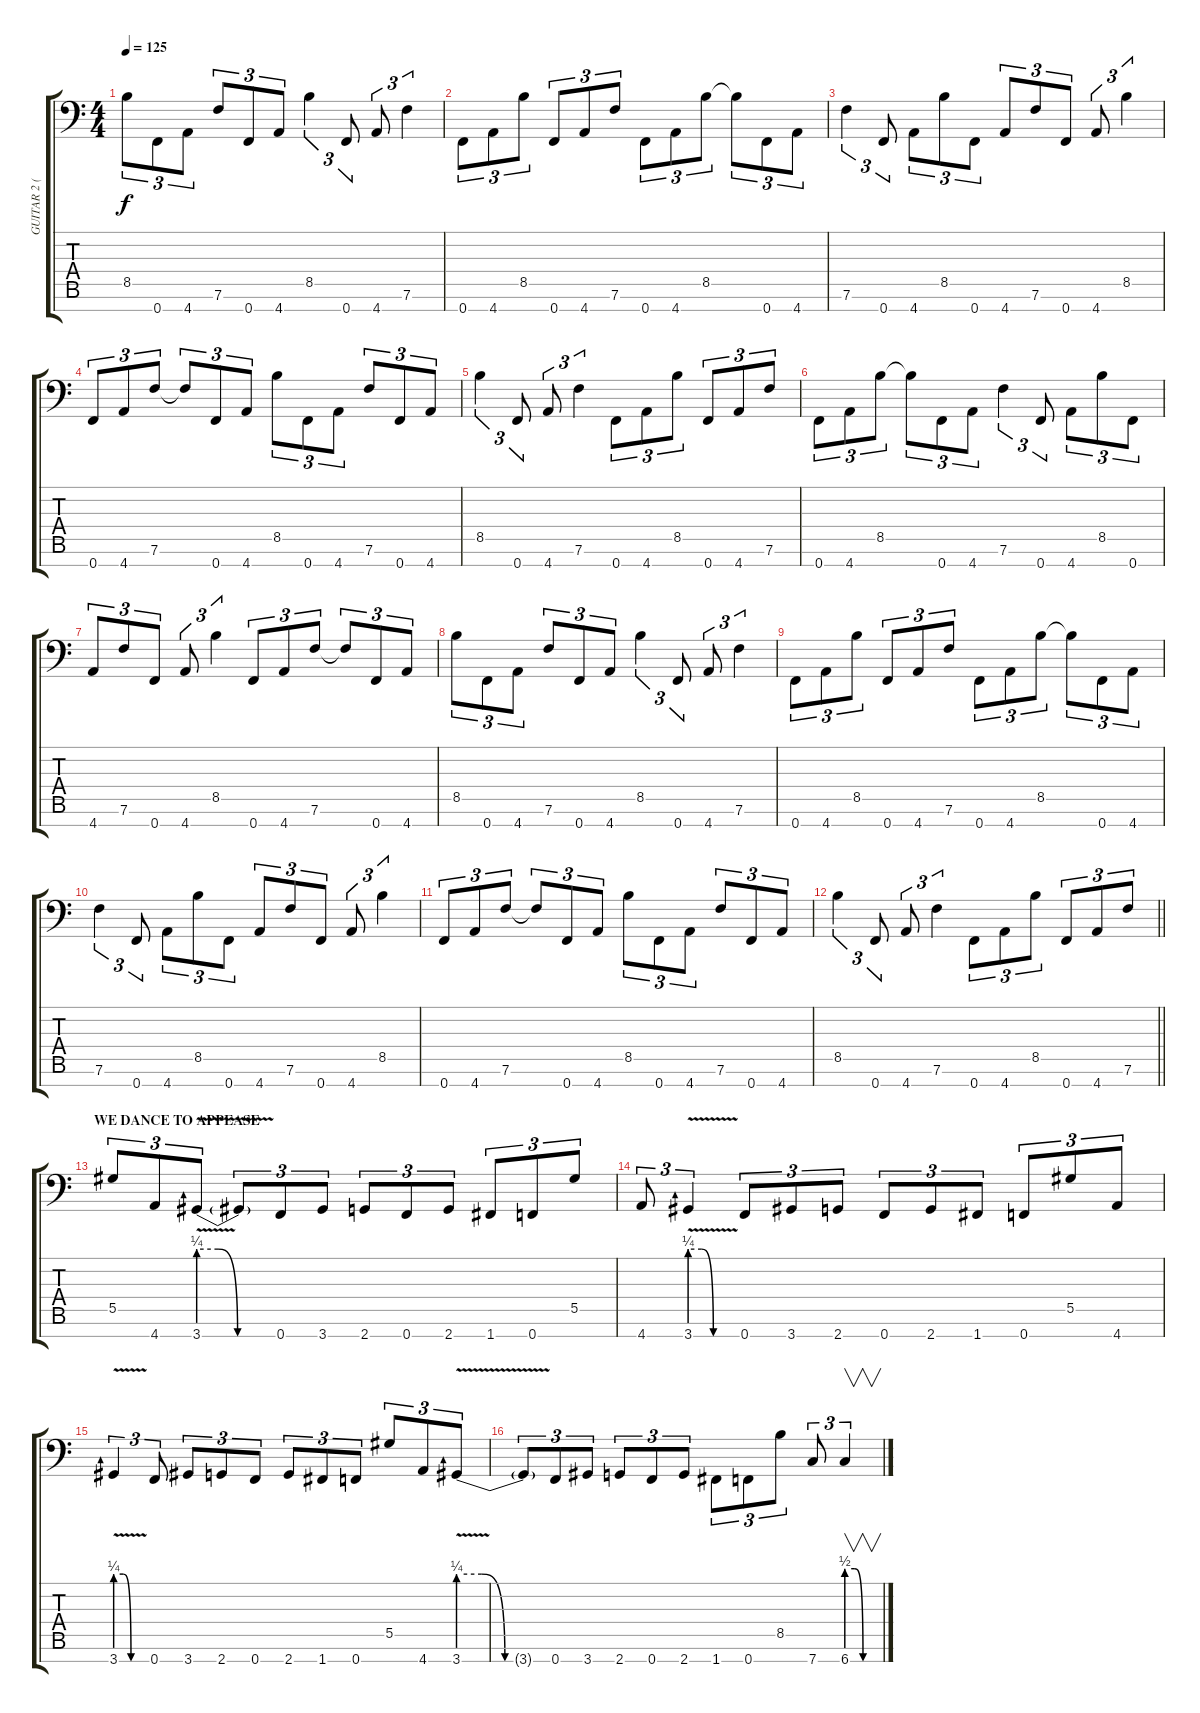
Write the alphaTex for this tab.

\track ("GUITAR 2 (Marten Hagstrom)" "GUITAR 2 (") {instrument distortionguitar}
\staff {score tabs}
\tuning (Bb3 F3 Db3 Ab2 Eb2 Bb1 F1) {hide}
\ts (4 4)
\tempo 125
\clef f4
\ks c
8.5.8{tu (3 2) dy f} 0.7.8{tu (3 2)} 4.7.8{tu (3 2)} 7.6.8{tu (3 2)} 0.7.8{tu (3 2)} 4.7.8{tu (3 2)} 8.5.4{tu (3 2)} 0.7.8{tu (3 2)} 4.7.8{tu (3 2)} 7.6.4{tu (3 2)} |
0.7.8{tu (3 2)} 4.7.8{tu (3 2)} 8.5.8{tu (3 2)} 0.7.8{tu (3 2)} 4.7.8{tu (3 2)} 7.6.8{tu (3 2)} 0.7.8{tu (3 2)} 4.7.8{tu (3 2)} 8.5.8{tu (3 2)} 8.5{t}.8{tu (3 2)} 0.7.8{tu (3 2)} 4.7.8{tu (3 2)} |
7.6.4{tu (3 2)} 0.7.8{tu (3 2)} 4.7.8{tu (3 2)} 8.5.8{tu (3 2)} 0.7.8{tu (3 2)} 4.7.8{tu (3 2)} 7.6.8{tu (3 2)} 0.7.8{tu (3 2)} 4.7.8{tu (3 2)} 8.5.4{tu (3 2)} |
0.7.8{tu (3 2)} 4.7.8{tu (3 2)} 7.6.8{tu (3 2)} 7.6{t}.8{tu (3 2)} 0.7.8{tu (3 2)} 4.7.8{tu (3 2)} 8.5.8{tu (3 2)} 0.7.8{tu (3 2)} 4.7.8{tu (3 2)} 7.6.8{tu (3 2)} 0.7.8{tu (3 2)} 4.7.8{tu (3 2)} |
8.5.4{tu (3 2)} 0.7.8{tu (3 2)} 4.7.8{tu (3 2)} 7.6.4{tu (3 2)} 0.7.8{tu (3 2)} 4.7.8{tu (3 2)} 8.5.8{tu (3 2)} 0.7.8{tu (3 2)} 4.7.8{tu (3 2)} 7.6.8{tu (3 2)} |
0.7.8{tu (3 2)} 4.7.8{tu (3 2)} 8.5.8{tu (3 2)} 8.5{t}.8{tu (3 2)} 0.7.8{tu (3 2)} 4.7.8{tu (3 2)} 7.6.4{tu (3 2)} 0.7.8{tu (3 2)} 4.7.8{tu (3 2)} 8.5.8{tu (3 2)} 0.7.8{tu (3 2)} |
4.7.8{tu (3 2)} 7.6.8{tu (3 2)} 0.7.8{tu (3 2)} 4.7.8{tu (3 2)} 8.5.4{tu (3 2)} 0.7.8{tu (3 2)} 4.7.8{tu (3 2)} 7.6.8{tu (3 2)} 7.6{t}.8{tu (3 2)} 0.7.8{tu (3 2)} 4.7.8{tu (3 2)} |
8.5.8{tu (3 2)} 0.7.8{tu (3 2)} 4.7.8{tu (3 2)} 7.6.8{tu (3 2)} 0.7.8{tu (3 2)} 4.7.8{tu (3 2)} 8.5.4{tu (3 2)} 0.7.8{tu (3 2)} 4.7.8{tu (3 2)} 7.6.4{tu (3 2)} |
0.7.8{tu (3 2)} 4.7.8{tu (3 2)} 8.5.8{tu (3 2)} 0.7.8{tu (3 2)} 4.7.8{tu (3 2)} 7.6.8{tu (3 2)} 0.7.8{tu (3 2)} 4.7.8{tu (3 2)} 8.5.8{tu (3 2)} 8.5{t}.8{tu (3 2)} 0.7.8{tu (3 2)} 4.7.8{tu (3 2)} |
7.6.4{tu (3 2)} 0.7.8{tu (3 2)} 4.7.8{tu (3 2)} 8.5.8{tu (3 2)} 0.7.8{tu (3 2)} 4.7.8{tu (3 2)} 7.6.8{tu (3 2)} 0.7.8{tu (3 2)} 4.7.8{tu (3 2)} 8.5.4{tu (3 2)} |
0.7.8{tu (3 2)} 4.7.8{tu (3 2)} 7.6.8{tu (3 2)} 7.6{t}.8{tu (3 2)} 0.7.8{tu (3 2)} 4.7.8{tu (3 2)} 8.5.8{tu (3 2)} 0.7.8{tu (3 2)} 4.7.8{tu (3 2)} 7.6.8{tu (3 2)} 0.7.8{tu (3 2)} 4.7.8{tu (3 2)} |
\barLineRight lightlight
8.5.4{tu (3 2)} 0.7.8{tu (3 2)} 4.7.8{tu (3 2)} 7.6.4{tu (3 2)} 0.7.8{tu (3 2)} 4.7.8{tu (3 2)} 8.5.8{tu (3 2)} 0.7.8{tu (3 2)} 4.7.8{tu (3 2)} 7.6.8{tu (3 2)} |
\section ("" "WE DANCE TO APPEASE")
5.5.8{tu (3 2)} 4.7.8{tu (3 2)} 3.7{be (custom 0 1 15 1 30 0 60 0) v}.8{tu (3 2)} 3.7{t}.8{tu (3 2)} 0.7.8{tu (3 2)} 3.7.8{tu (3 2)} 2.7.8{tu (3 2)} 0.7.8{tu (3 2)} 2.7.8{tu (3 2)} 1.7.8{tu (3 2)} 0.7.8{tu (3 2)} 5.5.8{tu (3 2)} |
4.7.8{tu (3 2)} 3.7{be (custom 0 1 15 1 30 0 60 0) v}.4{tu (3 2)} 0.7.8{tu (3 2)} 3.7.8{tu (3 2)} 2.7.8{tu (3 2)} 0.7.8{tu (3 2)} 2.7.8{tu (3 2)} 1.7.8{tu (3 2)} 0.7.8{tu (3 2)} 5.5.8{tu (3 2)} 4.7.8{tu (3 2)} |
3.7{be (custom 0 1 15 1 30 0 60 0) v}.4{tu (3 2)} 0.7.8{tu (3 2)} 3.7.8{tu (3 2)} 2.7.8{tu (3 2)} 0.7.8{tu (3 2)} 2.7.8{tu (3 2)} 1.7.8{tu (3 2)} 0.7.8{tu (3 2)} 5.5.8{tu (3 2)} 4.7.8{tu (3 2)} 3.7{be (custom 0 1 15 1 30 0 60 0) v}.8{tu (3 2)} |
3.7{t}.8{tu (3 2)} 0.7.8{tu (3 2)} 3.7.8{tu (3 2)} 2.7.8{tu (3 2)} 0.7.8{tu (3 2)} 2.7.8{tu (3 2)} 1.7.8{tu (3 2)} 0.7.8{tu (3 2)} 8.5.8{tu (3 2)} 7.7.8{tu (3 2)} 6.7{be (custom 0 2 15 2 30 0 60 0)}.4{v tu (3 2)}
